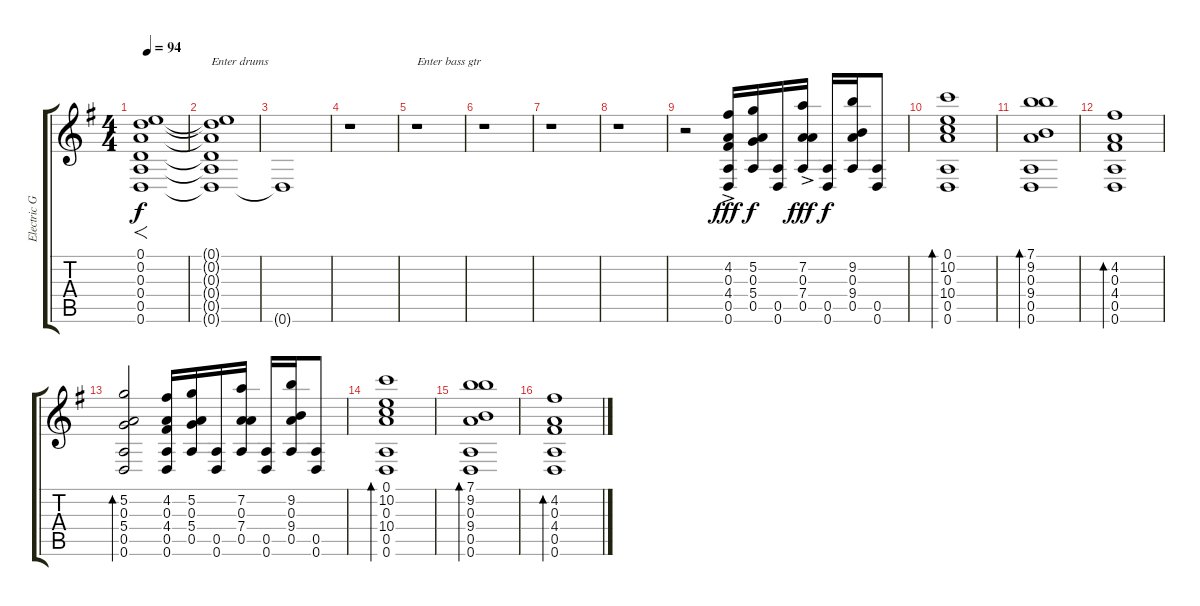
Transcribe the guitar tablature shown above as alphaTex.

\track ("Electric Guitar 2" "Electric G") {instrument distortionguitar}
\staff {score tabs}
\tuning (E4 D4 A3 D3 A2 D2) {hide}
\ts (4 4)
\tempo 94
\clef g2
\ks g
(0.1 0.2 0.3 0.4 0.5 0.6).1{f dy f instrument distortionguitar} |
(0.1{t} 0.2{t} 0.3{t} 0.4{t} 0.5{t} 0.6{t}).1{txt "Enter drums"} |
0.6{t}.1 |
r.1 |
r.1{txt "Enter bass gtr"} |
r.1 |
r.1 |
r.1 |
r.2 (4.2{ac} 0.3{ac} 4.4{ac} 0.5{ac} 0.6{ac}).16{dy fff} (5.2 0.3 5.4 0.5).16{dy f} (0.5 0.6).16 (7.2{ac} 0.3{ac} 7.4{ac} 0.5{ac}).16{dy fff} (0.5 0.6).16{dy f} (9.2 0.3 9.4 0.5).16 (0.5 0.6).8 |
(0.1 10.2 0.3 10.4 0.5 0.6).1{bd 240} |
(7.1 9.2 0.3 9.4 0.5 0.6).1{bd 240} |
(4.2 0.3 4.4 0.5 0.6).1{bd 240} |
(5.2 0.3 5.4 0.5 0.6).2{bd 240} (4.2 0.3 4.4 0.5 0.6).16 (5.2 0.3 5.4 0.5).16 (0.5 0.6).16 (7.2 0.3 7.4 0.5).16 (0.5 0.6).16 (9.2 0.3 9.4 0.5).16 (0.5 0.6).8 |
(0.1 10.2 0.3 10.4 0.5 0.6).1{bd 240} |
(7.1 9.2 0.3 9.4 0.5 0.6).1{bd 240} |
(4.2 0.3 4.4 0.5 0.6).1{bd 240}
